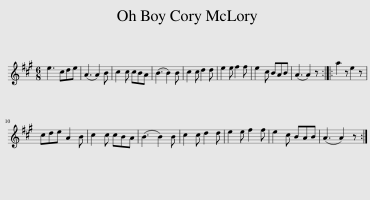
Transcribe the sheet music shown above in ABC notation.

X:1
L:1/8
M:6/8
I:linebreak $
K:A
V:1 treble
V:1
 e3 cde | (A3 A2) B | c2 c cBA | (B3 B2) B | c2 c d2 d | %5
 e2 e f2 f | e2 c BAB | (A3 A2) z :: a2 z e2 z |$ cde A2 B | %10
 c2 c cBA | (B3 B2) B | c2 c d2 d | e2 e f2 f | e2 c BAB | %15
 (A3 A2) z :| %16
